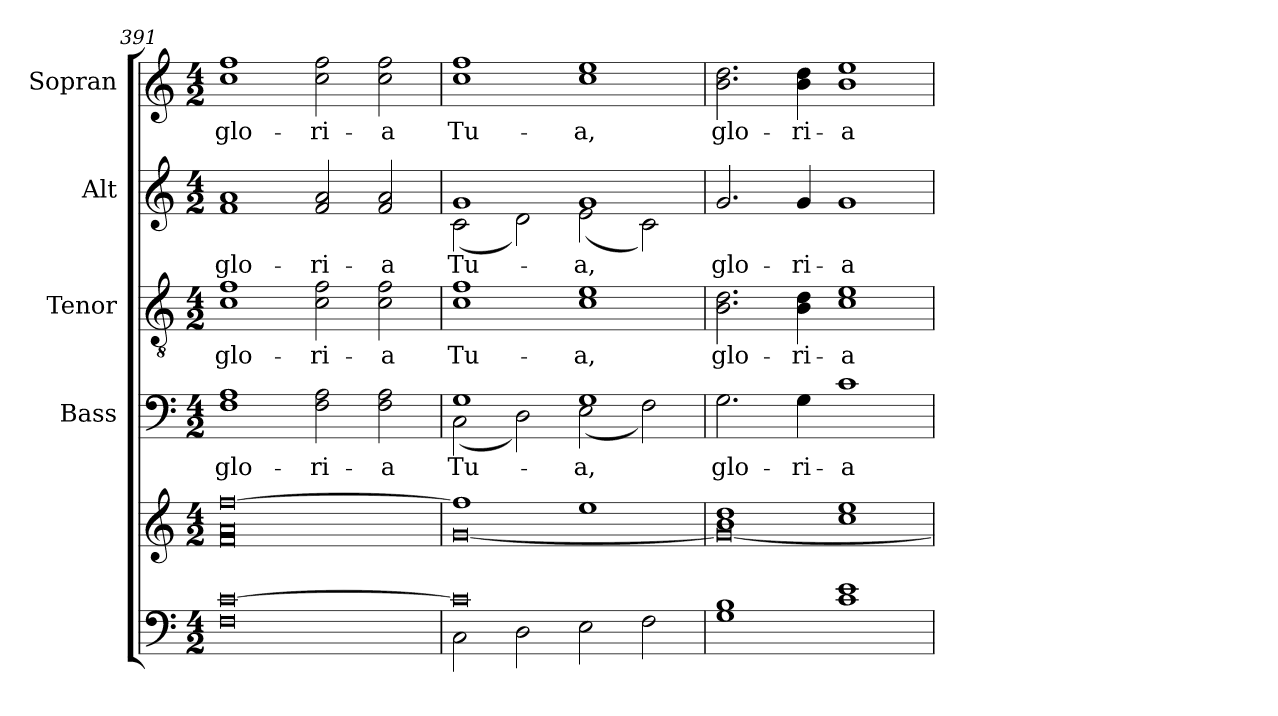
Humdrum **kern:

**kern	**kern	**kern	**text	**kern	**text	**kern	**text	**kern	**text
*part5	*part5	*part4	*part4	*part3	*part3	*part2	*part2	*part1	*part1
*staff6	*staff5	*staff4	*staff4	*staff3	*staff3	*staff2	*staff2	*staff1	*staff1
*	*	*I"Bass	*	*I"Tenor	*	*I"Alt	*	*I"Sopran	*
*	*	*I'B.	*	*I'T.	*	*I'A.	*	*I'S.	*
*clefF4	*clefG2	*clefF4	*	*clefGv2	*	*clefG2	*	*clefG2	*
*k[]	*k[]	*k[]	*	*k[]	*	*k[]	*	*k[]	*
*C:	*C:	*C:	*	*C:	*	*C:	*	*C:	*
*M4/2	*M4/2	*M4/2	*	*M4/2	*	*M4/2	*	*M4/2	*
=391	=391	=391	=391	=391	=391	=391	=391	=391	=391
!	!	!	!LO:LY:b	!	!LO:LY:b	!	!LO:LY:b	!	!LO:LY:b
0F [0c	0f 0a [0ff	1F 1A	glo-	1c 1f	glo-	1f 1a	glo-	1cc 1ff	glo-
!	!	!	!LO:LY:b	!	!LO:LY:b	!	!LO:LY:b	!	!LO:LY:b
.	.	2F\ 2A\	-ri-	2c\ 2f\	-ri-	2f/ 2a/	-ri-	2cc\ 2ff\	-ri-
!	!	!	!LO:LY:b	!	!LO:LY:b	!	!LO:LY:b	!	!LO:LY:b
.	.	2F\ 2A\	-a	2c\ 2f\	-a	2f/ 2a/	-a	2cc\ 2ff\	-a
=392	=392	=392	=392	=392	=392	=392	=392	=392	=392
*^	*^	*	*	*	*	*	*	*	*
!	!	!	!	!	!LO:LY:b	!	!LO:LY:b	!	!LO:LY:b	!	!LO:LY:b
*	*	*	*	*^	*	*	*	*^	*	*	*
0c]	2C\	1ff]	[<0g	1G	(<2C\	Tu-	1c 1f	Tu-	1g	(<2c\	Tu-	1cc 1ff	Tu-
.	2D\	.	.	.	2D\)	.	.	.	.	2d\)	.	.	.
!	!	!	!	!	!	!LO:LY:b	!	!LO:LY:b	!	!	!LO:LY:b	!	!LO:LY:b
.	2E\	1ee	.	1G	(<2E\	-a,	1c 1e	-a,	1g	(<2e\	-a,	1cc 1ee	-a,
.	2F\	.	.	.	2F\)	.	.	.	.	2c\)	.	.	.
=393	=393	=393	=393	=393	=393	=393	=393	=393	=393	=393	=393	=393	=393
!	!	!	!	!	!	!LO:LY:b	!	!LO:LY:b	!	!	!LO:LY:b	!	!LO:LY:b
*v	*v	*	*	*v	*v	*	*	*	*v	*v	*	*	*
1G 1B	1b 1dd	0g_	2.G\	glo-	2.B\ 2.d\	glo-	2.g/	glo-	2.b\ 2.dd\	glo-
!	!	!	!	!LO:LY:b	!	!LO:LY:b	!	!LO:LY:b	!	!LO:LY:b
.	.	.	4G\	-ri-	4B\ 4d\	-ri-	4g/	-ri-	4b\ 4dd\	-ri-
!	!	!	!	!LO:LY:b	!	!LO:LY:b	!	!LO:LY:b	!	!LO:LY:b
1c 1e	1cc 1ee	.	1c	-a	1c 1e	-a	1g	-a	1b 1ee	-a
*	*v	*v	*	*	*	*	*	*	*	*
=	=	=	=	=	=	=	=	=	=
*-	*-	*-	*-	*-	*-	*-	*-	*-	*-
